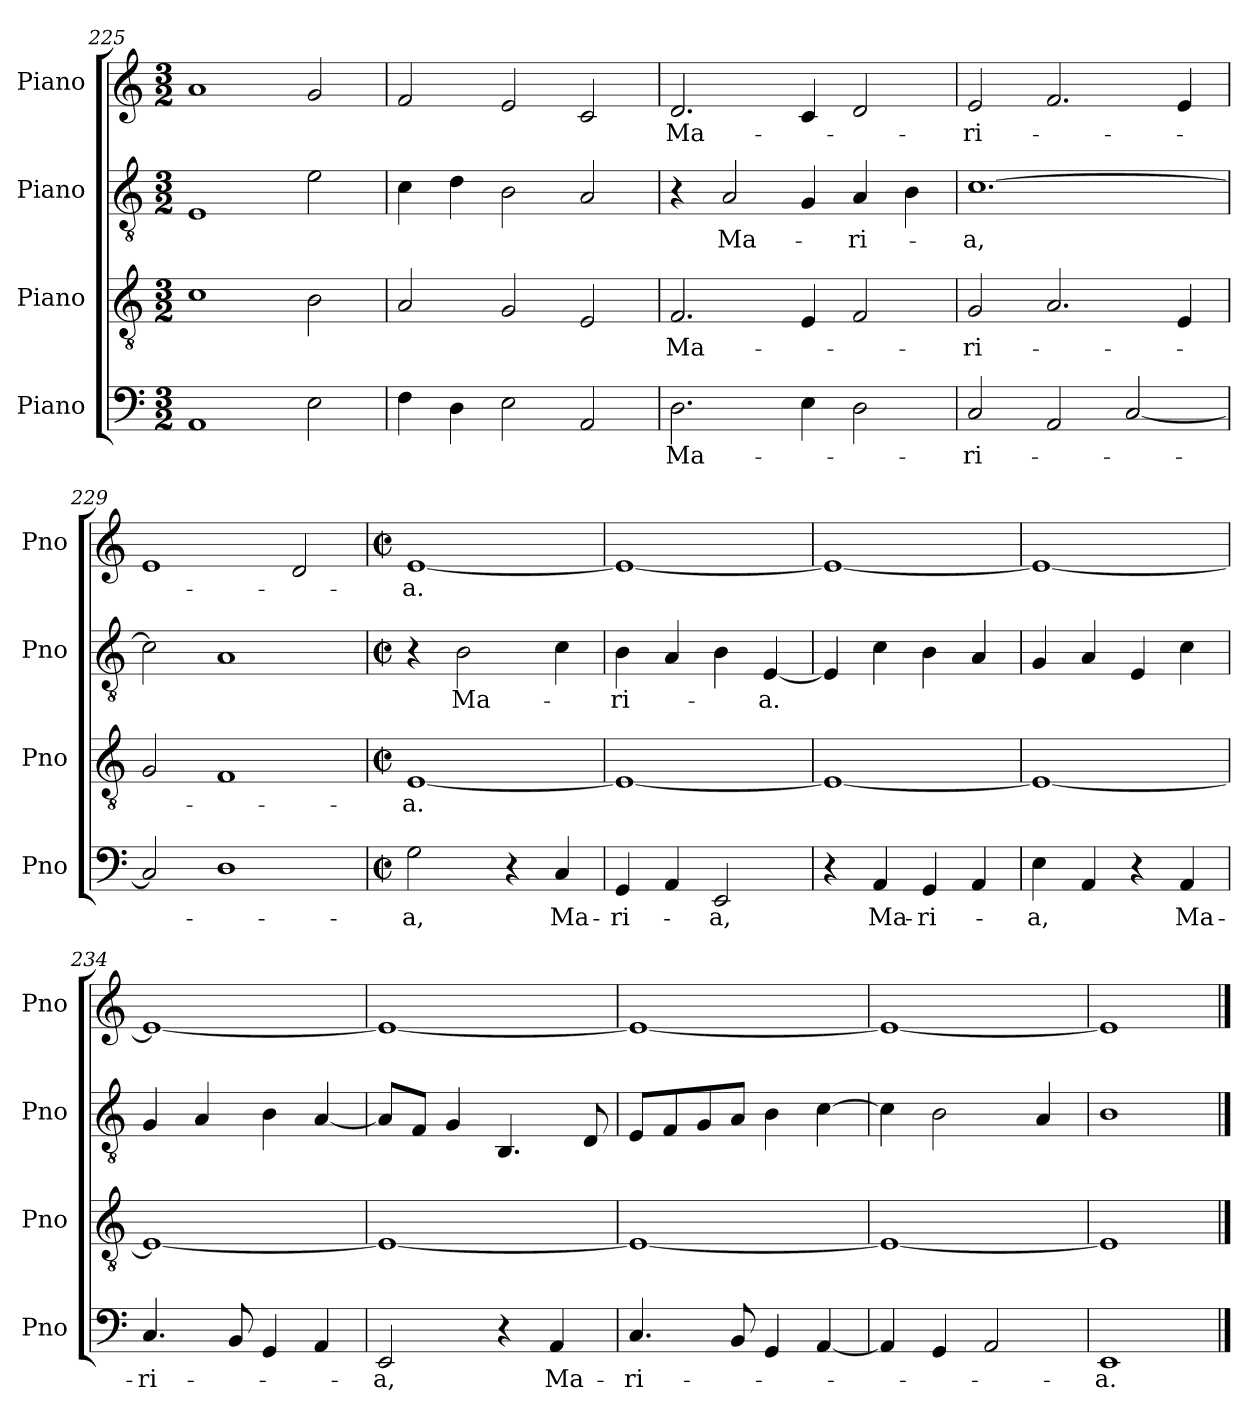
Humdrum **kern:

**kern	**text	**kern	**text	**kern	**text	**kern	**text
*part4	*part4	*part3	*part3	*part2	*part2	*part1	*part1
*staff4	*staff4	*staff3	*staff3	*staff2	*staff2	*staff1	*staff1
*I"Piano	*	*I"Piano	*	*I"Piano	*	*I"Piano	*
*I'Pno	*	*I'Pno	*	*I'Pno	*	*I'Pno	*
*clefF4	*	*clefGv2	*	*clefGv2	*	*clefG2	*
*k[]	*	*k[]	*	*k[]	*	*k[]	*
*M3/2	*	*M3/2	*	*M3/2	*	*M3/2	*
=225	=225	=225	=225	=225	=225	=225	=225
1AA	.	1c	.	1E	.	1a	.
2E\	.	2B\	.	2e\	.	2g/	.
=226	=226	=226	=226	=226	=226	=226	=226
4F\	.	2A/	.	4c\	.	2f/	.
4D\	.	.	.	4d\	.	.	.
2E\	.	2G/	.	2B\	.	2e/	.
2AA/	.	2E/	.	2A/	.	2c/	.
=227	=227	=227	=227	=227	=227	=227	=227
!	!LO:LY:b	!	!LO:LY:b	!	!	!	!LO:LY:b
2.D\	-Ma-	2.F/	-Ma-	4r	.	2.d/	-Ma-
!	!	!	!	!	!LO:LY:b	!	!
.	.	.	.	2A/	-Ma-	.	.
4E\	.	4E/	.	4G/	.	4c/	.
!	!	!	!	!	!LO:LY:b	!	!
2D\	.	2F/	.	4A/	-ri-	2d/	.
.	.	.	.	4B\	.	.	.
=228	=228	=228	=228	=228	=228	=228	=228
!	!LO:LY:b	!	!LO:LY:b	!	!LO:LY:b	!	!LO:LY:b
2C/	-ri-	2G/	-ri-	[1.c	-a,	2e/	-ri-
2AA/	.	2.A/	.	.	.	2.f/	.
[2C/	.	.	.	.	.	.	.
.	.	4E/	.	.	.	4e/	.
!!LO:LB:g=z
=229	=229	=229	=229	=229	=229	=229	=229
2C/]	.	2G/	.	2c\]	.	1e	.
1D	.	1F	.	1A	.	.	.
.	.	.	.	.	.	2d/	.
=230	=230	=230	=230	=230	=230	=230	=230
*M2/2	*	*M2/2	*	*M2/2	*	*M2/2	*
*met(c|)	*	*met(c|)	*	*met(c|)	*	*met(c|)	*
!	!LO:LY:b	!	!LO:LY:b	!	!	!	!LO:LY:b
2G\	-a,	[1E	-a.	4r	.	[1e	-a.
!	!	!	!	!	!LO:LY:b	!	!
.	.	.	.	2B\	Ma-	.	.
4r	.	.	.	.	.	.	.
!	!LO:LY:b	!	!	!	!	!	!
4C/	Ma-	.	.	4c\	.	.	.
=231	=231	=231	=231	=231	=231	=231	=231
!	!LO:LY:b	!	!	!	!LO:LY:b	!	!
4GG/	-ri-	1E_	.	4B\	-ri-	1e_	.
4AA/	.	.	.	4A/	.	.	.
!	!LO:LY:b	!	!	!	!	!	!
2EE/	-a,	.	.	4B\	.	.	.
!	!	!	!	!	!LO:LY:b	!	!
.	.	.	.	[4E/	-a.	.	.
=232	=232	=232	=232	=232	=232	=232	=232
4r	.	1E_	.	4E/]	.	1e_	.
!	!LO:LY:b	!	!	!	!	!	!
4AA/	Ma-	.	.	4c\	.	.	.
!	!LO:LY:b	!	!	!	!	!	!
4GG/	-ri-	.	.	4B\	.	.	.
4AA/	.	.	.	4A/	.	.	.
=233	=233	=233	=233	=233	=233	=233	=233
!	!LO:LY:b	!	!	!	!	!	!
4E\	-a,	1E_	.	4G/	.	1e_	.
4AA/	.	.	.	4A/	.	.	.
4r	.	.	.	4E/	.	.	.
!	!LO:LY:b	!	!	!	!	!	!
4AA/	Ma-	.	.	4c\	.	.	.
=234	=234	=234	=234	=234	=234	=234	=234
!	!LO:LY:b	!	!	!	!	!	!
4.C/	-ri-	1E_	.	4G/	.	1e_	.
.	.	.	.	4A/	.	.	.
8BB/	.	.	.	.	.	.	.
4GG/	.	.	.	4B\	.	.	.
4AA/	.	.	.	[4A/	.	.	.
!!LO:LB:g=z
=235	=235	=235	=235	=235	=235	=235	=235
!	!LO:LY:b	!	!	!	!	!	!
2EE/	-a,	1E_	.	8A/L]	.	1e_	.
.	.	.	.	8F/J	.	.	.
.	.	.	.	4G/	.	.	.
4r	.	.	.	4.BB/	.	.	.
!	!LO:LY:b	!	!	!	!	!	!
4AA/	Ma-	.	.	.	.	.	.
.	.	.	.	8D/	.	.	.
=236	=236	=236	=236	=236	=236	=236	=236
!	!LO:LY:b	!	!	!	!	!	!
4.C/	-ri-	1E_	.	8E/L	.	1e_	.
.	.	.	.	8F/	.	.	.
.	.	.	.	8G/	.	.	.
8BB/	.	.	.	8A/J	.	.	.
4GG/	.	.	.	4B\	.	.	.
[4AA/	.	.	.	[4c\	.	.	.
=237	=237	=237	=237	=237	=237	=237	=237
4AA/]	.	1E_	.	4c\]	.	1e_	.
4GG/	.	.	.	2B\	.	.	.
2AA/	.	.	.	.	.	.	.
.	.	.	.	4A/	.	.	.
=238	=238	=238	=238	=238	=238	=238	=238
!	!LO:LY:b	!	!	!	!	!	!
1EE	-a.	1E]	.	1B	.	1e]	.
==	==	==	==	==	==	==	==
*-	*-	*-	*-	*-	*-	*-	*-
